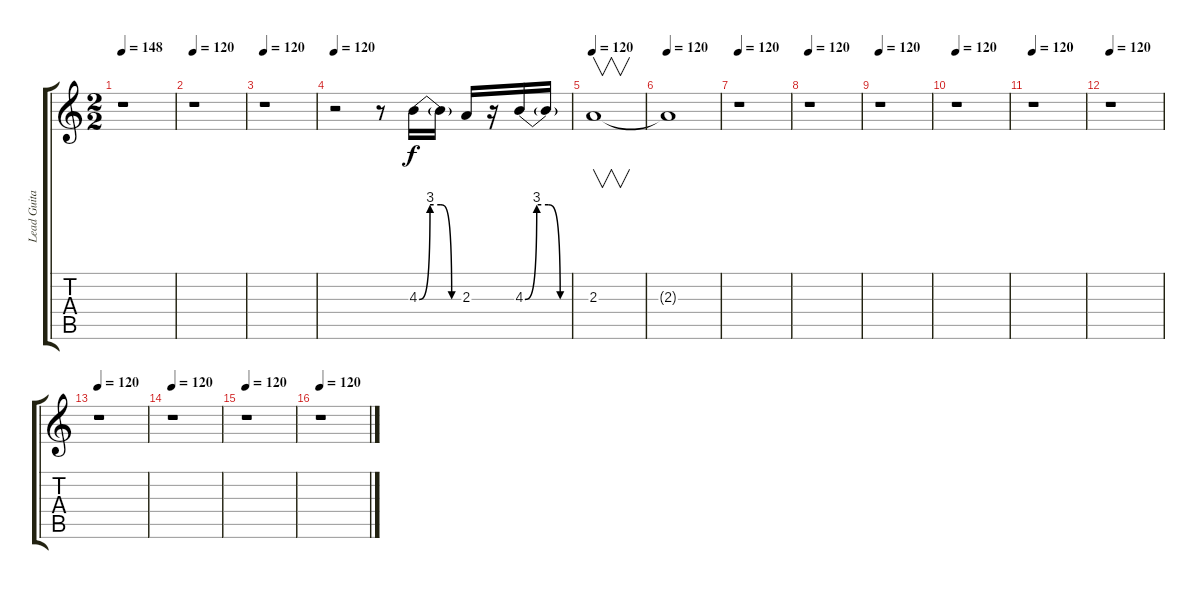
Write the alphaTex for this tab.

\track ("Lead Guitar" "Lead Guita") {instrument distortionguitar}
\staff {score tabs}
\tuning (E4 B3 G3 D3 A2 E2) {hide}
\ts (2 2)
\tempo 148
\tempo 120
\tempo 148
\clef g2
\ks c
r.1{dy f instrument distortionguitar} |
\tempo 120
r.1 |
\tempo 120
r.1 |
\tempo 120
r.2 r.8 4.3{be (custom 0 0 15 12 30 12 45 0 60 0)}.16{balance 0 instrument overdrivenguitar} 4.3{t}.16 2.3.16{balance 16 instrument overdrivenguitar} r.16 4.3{be (custom 0 0 15 12 30 12 45 0 60 0)}.16{balance 0 instrument overdrivenguitar} 4.3{t}.16 |
\tempo 120
2.3.1{v balance 16 instrument overdrivenguitar} |
\tempo 120
2.3{t}.1 |
\tempo 120
r.1 |
\tempo 120
r.1 |
\tempo 120
r.1 |
\tempo 120
r.1 |
\tempo 120
r.1 |
\tempo 120
r.1 |
\tempo 120
r.1 |
\tempo 120
r.1 |
\tempo 120
r.1 |
\tempo 120
r.1
